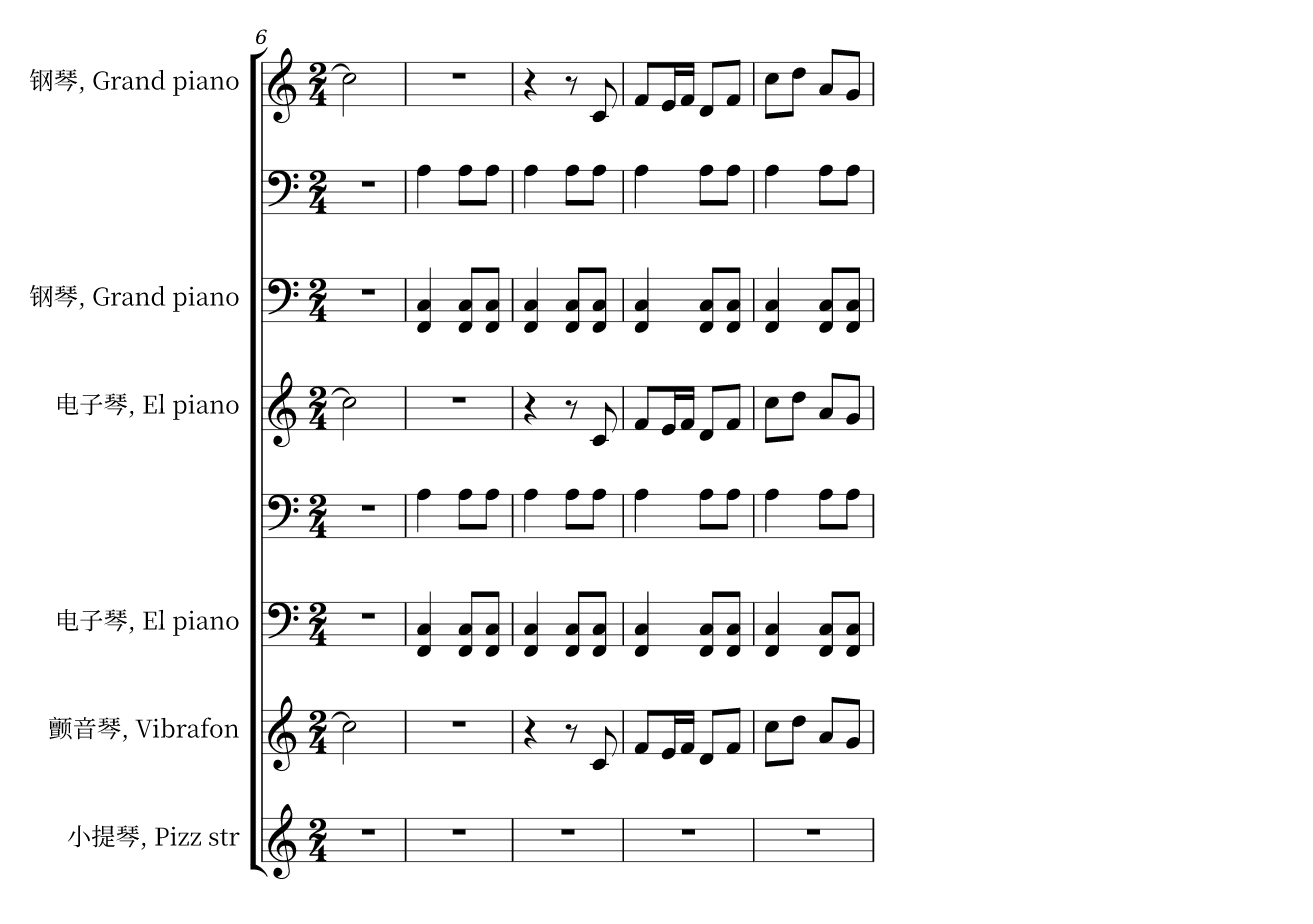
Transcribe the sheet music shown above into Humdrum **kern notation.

**kern	**kern	**kern	**kern	**kern	**kern	**kern	**kern
*part6	*part5	*part4	*part4	*part3	*part2	*part2	*part1
*staff8	*staff7	*staff6	*staff5	*staff4	*staff3	*staff2	*staff1
*I"小提琴, Pizz str	*I"颤音琴, Vibrafon	*I"电子琴, El piano	*	*I"电子琴, El piano	*I"钢琴, Grand piano	*	*I"钢琴, Grand piano
*	*I'Vib.	*I'El. Pno.	*	*I'El. Pno.	*I'Pno.	*	*I'Pno.
*clefG2	*clefG2	*clefF4	*clefF4	*clefG2	*clefF4	*clefF4	*clefG2
*k[]	*k[]	*k[]	*k[]	*k[]	*k[]	*k[]	*k[]
*M2/4	*M2/4	*M2/4	*M2/4	*M2/4	*M2/4	*M2/4	*M2/4
=6	=6	=6	=6	=6	=6	=6	=6
2r	2cc\]	2r	2r	2cc\]	2r	2r	2cc\]
=7	=7	=7	=7	=7	=7	=7	=7
2r	2r	4FF/ 4C/	4A\	2r	4FF/ 4C/	4A\	2r
.	.	8FF/ 8C/L	8A\L	.	8FF/ 8C/L	8A\L	.
.	.	8FF/ 8C/J	8A\J	.	8FF/ 8C/J	8A\J	.
=8	=8	=8	=8	=8	=8	=8	=8
2r	4r	4FF/ 4C/	4A\	4r	4FF/ 4C/	4A\	4r
.	8r	8FF/ 8C/L	8A\L	8r	8FF/ 8C/L	8A\L	8r
.	8c/	8FF/ 8C/J	8A\J	8c/	8FF/ 8C/J	8A\J	8c/
=9	=9	=9	=9	=9	=9	=9	=9
2r	8f/L	4FF/ 4C/	4A\	8f/L	4FF/ 4C/	4A\	8f/L
.	16e/L	.	.	16e/L	.	.	16e/L
.	16f/JJ	.	.	16f/JJ	.	.	16f/JJ
.	8d/L	8FF/ 8C/L	8A\L	8d/L	8FF/ 8C/L	8A\L	8d/L
.	8f/J	8FF/ 8C/J	8A\J	8f/J	8FF/ 8C/J	8A\J	8f/J
=10	=10	=10	=10	=10	=10	=10	=10
2r	8cc\L	4FF/ 4C/	4A\	8cc\L	4FF/ 4C/	4A\	8cc\L
.	8dd\J	.	.	8dd\J	.	.	8dd\J
.	8a/L	8FF/ 8C/L	8A\L	8a/L	8FF/ 8C/L	8A\L	8a/L
.	8g/J	8FF/ 8C/J	8A\J	8g/J	8FF/ 8C/J	8A\J	8g/J
=	=	=	=	=	=	=	=
*-	*-	*-	*-	*-	*-	*-	*-
